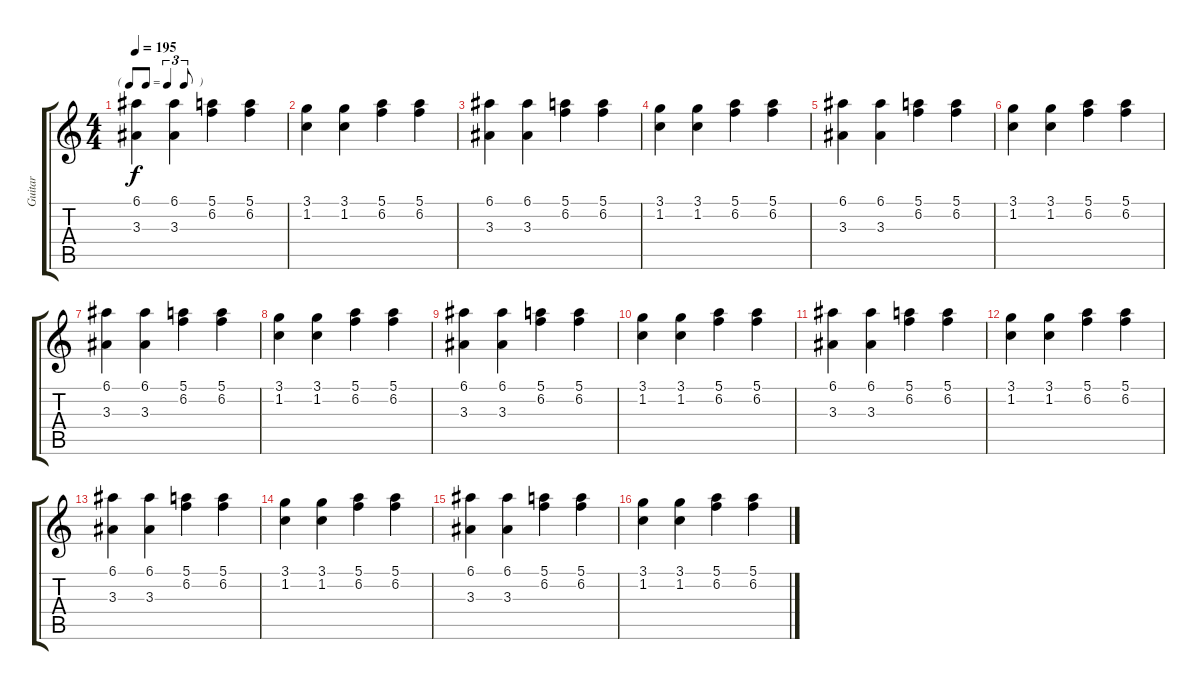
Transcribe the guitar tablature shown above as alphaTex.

\track ("Guitar" "Guitar") {instrument electricguitarmuted}
\staff {score tabs}
\tuning (E4 B3 G3 D3 A2 E2) {hide}
\ts (4 4)
\tf triplet8th
\tempo 195
\clef g2
\ks c
(6.1 3.3).4{dy f} (6.1 3.3).4 (5.1 6.2).4 (5.1 6.2).4 |
(3.1 1.2).4 (3.1 1.2).4 (5.1 6.2).4 (5.1 6.2).4 |
(6.1 3.3).4 (6.1 3.3).4 (5.1 6.2).4 (5.1 6.2).4 |
(3.1 1.2).4 (3.1 1.2).4 (5.1 6.2).4 (5.1 6.2).4 |
(6.1 3.3).4 (6.1 3.3).4 (5.1 6.2).4 (5.1 6.2).4 |
(3.1 1.2).4 (3.1 1.2).4 (5.1 6.2).4 (5.1 6.2).4 |
(6.1 3.3).4 (6.1 3.3).4 (5.1 6.2).4 (5.1 6.2).4 |
(3.1 1.2).4 (3.1 1.2).4 (5.1 6.2).4 (5.1 6.2).4 |
(6.1 3.3).4 (6.1 3.3).4 (5.1 6.2).4 (5.1 6.2).4 |
(3.1 1.2).4 (3.1 1.2).4 (5.1 6.2).4 (5.1 6.2).4 |
(6.1 3.3).4 (6.1 3.3).4 (5.1 6.2).4 (5.1 6.2).4 |
(3.1 1.2).4 (3.1 1.2).4 (5.1 6.2).4 (5.1 6.2).4 |
(6.1 3.3).4 (6.1 3.3).4 (5.1 6.2).4 (5.1 6.2).4 |
(3.1 1.2).4 (3.1 1.2).4 (5.1 6.2).4 (5.1 6.2).4 |
(6.1 3.3).4 (6.1 3.3).4 (5.1 6.2).4 (5.1 6.2).4 |
(3.1 1.2).4 (3.1 1.2).4 (5.1 6.2).4 (5.1 6.2).4
